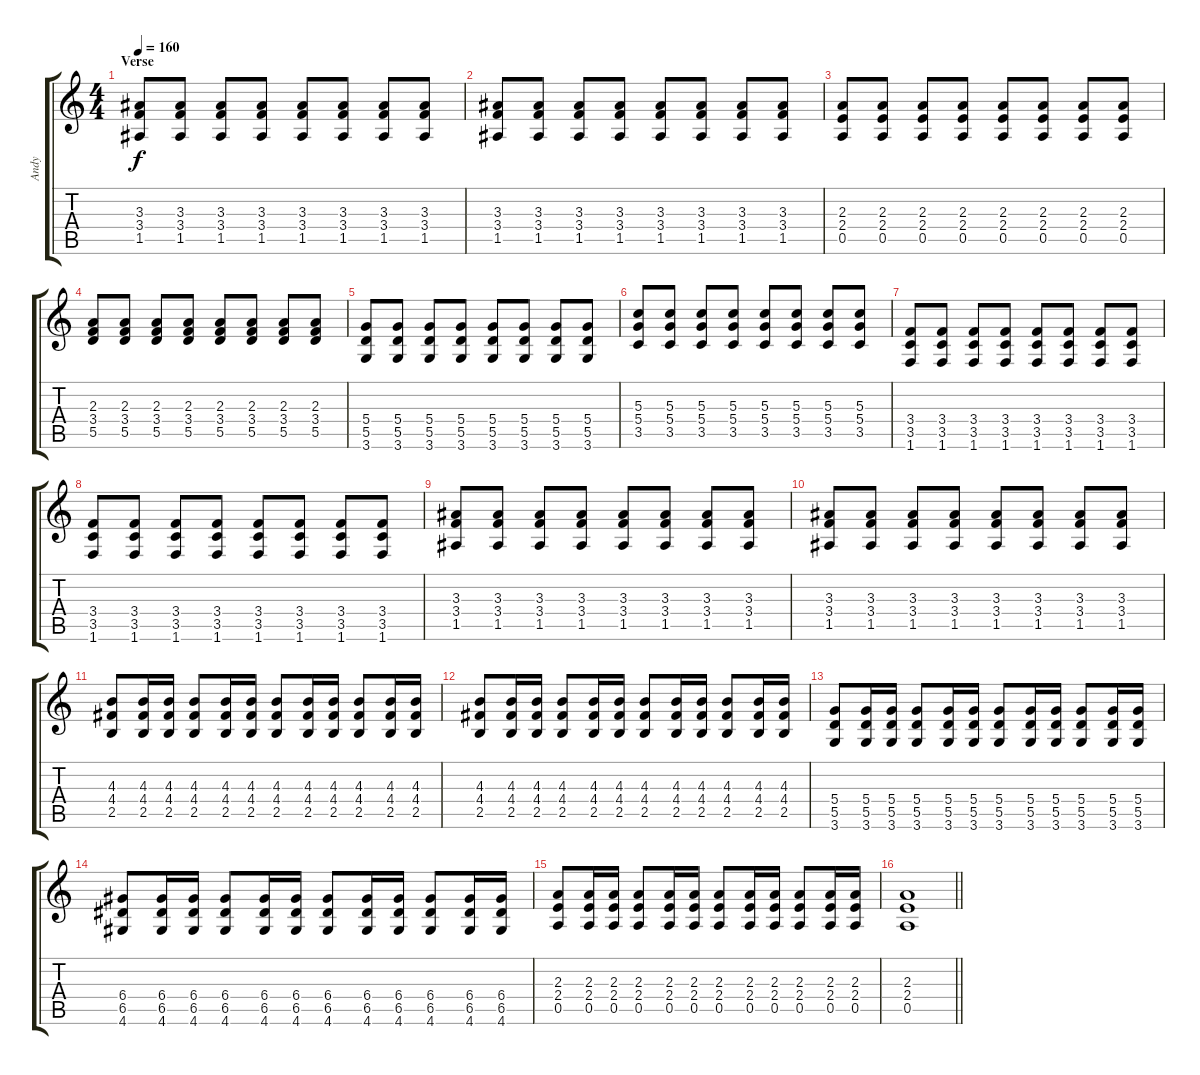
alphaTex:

\track ("Andy" "Andy") {instrument distortionguitar}
\staff {score tabs}
\tuning (E4 B3 G3 D3 A2 E2) {hide}
\ts (4 4)
\section ("" "Verse")
\tempo 160
\clef g2
\ks c
(3.3 3.4 1.5).8{dy f} (3.3 3.4 1.5).8 (3.3 3.4 1.5).8 (3.3 3.4 1.5).8 (3.3 3.4 1.5).8 (3.3 3.4 1.5).8 (3.3 3.4 1.5).8 (3.3 3.4 1.5).8 |
(3.3 3.4 1.5).8 (3.3 3.4 1.5).8 (3.3 3.4 1.5).8 (3.3 3.4 1.5).8 (3.3 3.4 1.5).8 (3.3 3.4 1.5).8 (3.3 3.4 1.5).8 (3.3 3.4 1.5).8 |
(2.3 2.4 0.5).8 (2.3 2.4 0.5).8 (2.3 2.4 0.5).8 (2.3 2.4 0.5).8 (2.3 2.4 0.5).8 (2.3 2.4 0.5).8 (2.3 2.4 0.5).8 (2.3 2.4 0.5).8 |
(2.3 3.4 5.5).8 (2.3 3.4 5.5).8 (2.3 3.4 5.5).8 (2.3 3.4 5.5).8 (2.3 3.4 5.5).8 (2.3 3.4 5.5).8 (2.3 3.4 5.5).8 (2.3 3.4 5.5).8 |
(5.4 5.5 3.6).8 (5.4 5.5 3.6).8 (5.4 5.5 3.6).8 (5.4 5.5 3.6).8 (5.4 5.5 3.6).8 (5.4 5.5 3.6).8 (5.4 5.5 3.6).8 (5.4 5.5 3.6).8 |
(5.3 5.4 3.5).8 (5.3 5.4 3.5).8 (5.3 5.4 3.5).8 (5.3 5.4 3.5).8 (5.3 5.4 3.5).8 (5.3 5.4 3.5).8 (5.3 5.4 3.5).8 (5.3 5.4 3.5).8 |
(3.4 3.5 1.6).8 (3.4 3.5 1.6).8 (3.4 3.5 1.6).8 (3.4 3.5 1.6).8 (3.4 3.5 1.6).8 (3.4 3.5 1.6).8 (3.4 3.5 1.6).8 (3.4 3.5 1.6).8 |
(3.4 3.5 1.6).8 (3.4 3.5 1.6).8 (3.4 3.5 1.6).8 (3.4 3.5 1.6).8 (3.4 3.5 1.6).8 (3.4 3.5 1.6).8 (3.4 3.5 1.6).8 (3.4 3.5 1.6).8 |
(3.3 3.4 1.5).8 (3.3 3.4 1.5).8 (3.3 3.4 1.5).8 (3.3 3.4 1.5).8 (3.3 3.4 1.5).8 (3.3 3.4 1.5).8 (3.3 3.4 1.5).8 (3.3 3.4 1.5).8 |
(3.3 3.4 1.5).8 (3.3 3.4 1.5).8 (3.3 3.4 1.5).8 (3.3 3.4 1.5).8 (3.3 3.4 1.5).8 (3.3 3.4 1.5).8 (3.3 3.4 1.5).8 (3.3 3.4 1.5).8 |
(4.3 4.4 2.5).8 (4.3 4.4 2.5).16 (4.3 4.4 2.5).16 (4.3 4.4 2.5).8 (4.3 4.4 2.5).16 (4.3 4.4 2.5).16 (4.3 4.4 2.5).8 (4.3 4.4 2.5).16 (4.3 4.4 2.5).16 (4.3 4.4 2.5).8 (4.3 4.4 2.5).16 (4.3 4.4 2.5).16 |
(4.3 4.4 2.5).8 (4.3 4.4 2.5).16 (4.3 4.4 2.5).16 (4.3 4.4 2.5).8 (4.3 4.4 2.5).16 (4.3 4.4 2.5).16 (4.3 4.4 2.5).8 (4.3 4.4 2.5).16 (4.3 4.4 2.5).16 (4.3 4.4 2.5).8 (4.3 4.4 2.5).16 (4.3 4.4 2.5).16 |
(5.4 5.5 3.6).8 (5.4 5.5 3.6).16 (5.4 5.5 3.6).16 (5.4 5.5 3.6).8 (5.4 5.5 3.6).16 (5.4 5.5 3.6).16 (5.4 5.5 3.6).8 (5.4 5.5 3.6).16 (5.4 5.5 3.6).16 (5.4 5.5 3.6).8 (5.4 5.5 3.6).16 (5.4 5.5 3.6).16 |
(6.4 6.5 4.6).8 (6.4 6.5 4.6).16 (6.4 6.5 4.6).16 (6.4 6.5 4.6).8 (6.4 6.5 4.6).16 (6.4 6.5 4.6).16 (6.4 6.5 4.6).8 (6.4 6.5 4.6).16 (6.4 6.5 4.6).16 (6.4 6.5 4.6).8 (6.4 6.5 4.6).16 (6.4 6.5 4.6).16 |
(2.3 2.4 0.5).8 (2.3 2.4 0.5).16 (2.3 2.4 0.5).16 (2.3 2.4 0.5).8 (2.3 2.4 0.5).16 (2.3 2.4 0.5).16 (2.3 2.4 0.5).8 (2.3 2.4 0.5).16 (2.3 2.4 0.5).16 (2.3 2.4 0.5).8 (2.3 2.4 0.5).16 (2.3 2.4 0.5).16 |
\barLineRight lightlight
(2.3 2.4 0.5).1
